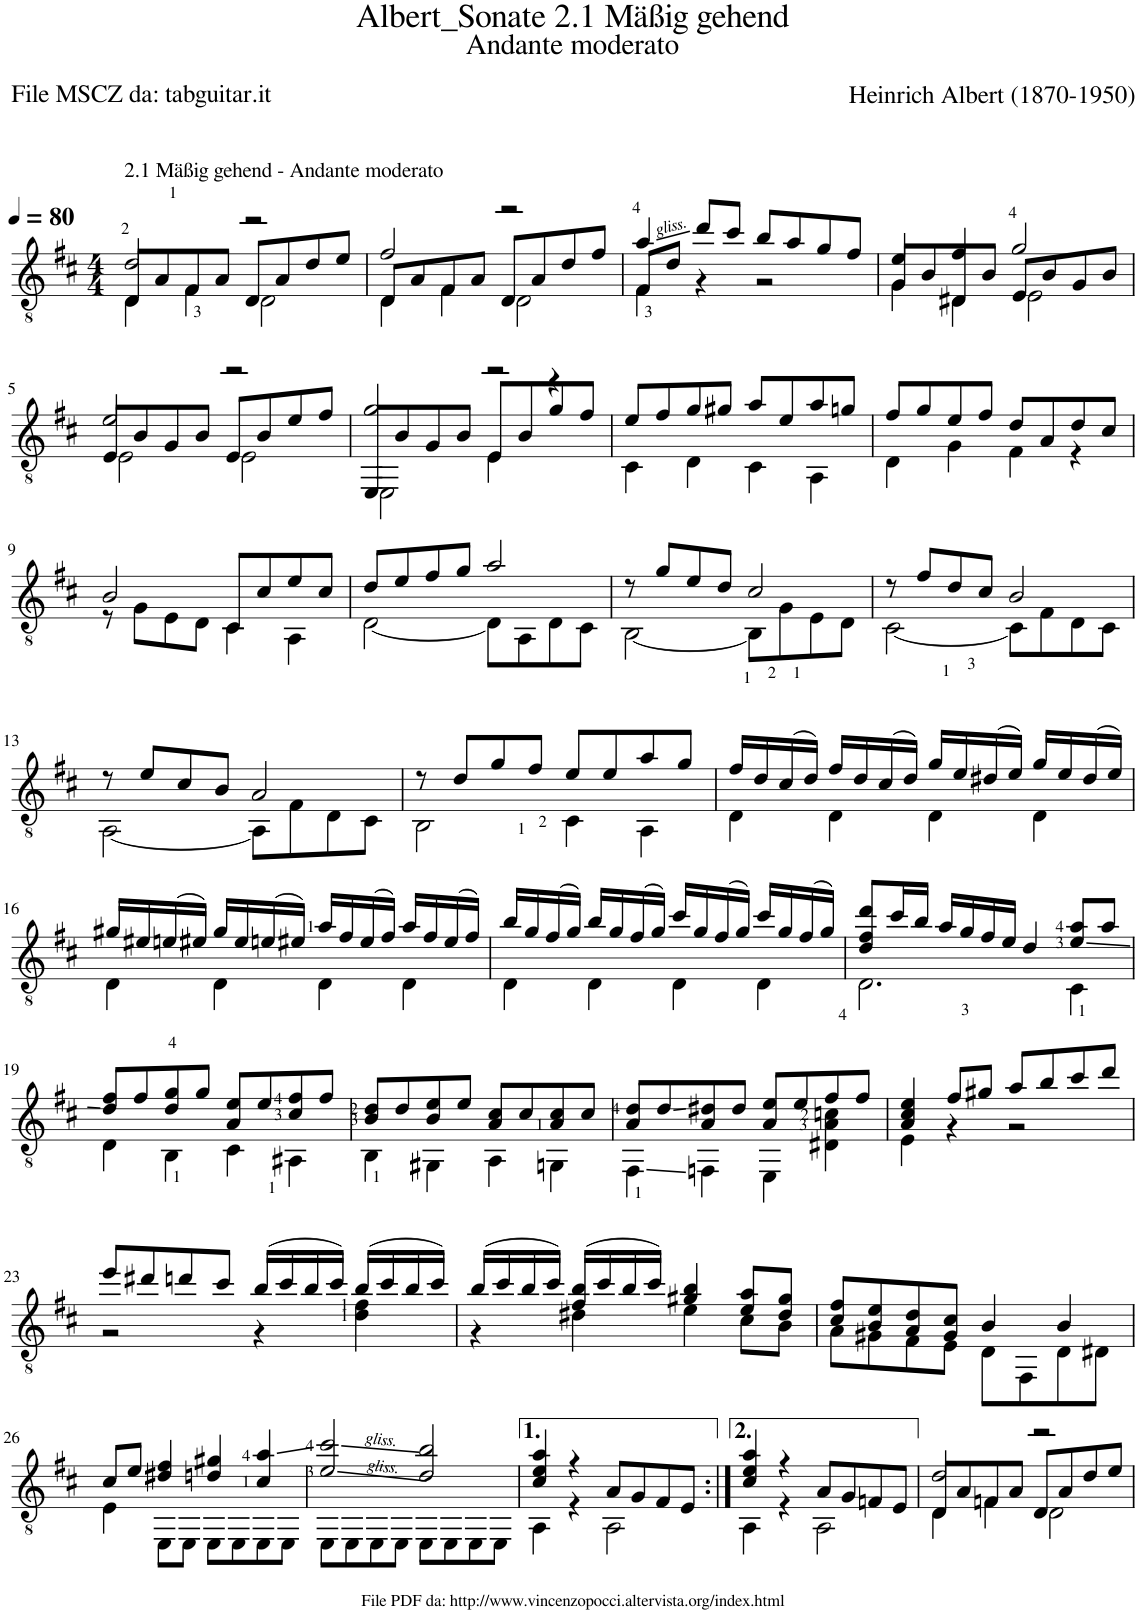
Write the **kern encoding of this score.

**kern
*part1
*staff1
*I"Guitar
*I'Guit.
*clefGv2
*k[f#c#]
*M4/4
*MM80
=1
*^
*	*^
!LO:TX:a:t=2.1 Mäßig gehend - Andante moderato	!	!
2d/	4D\	8D/L
.	.	8A/
.	4F#\	8F#/
.	.	8A/J
2r	2D\	8D/L
.	.	8A/
.	.	8d/
.	.	8e/J
=2	=2	=2
2f#/	4D\	8D/L
.	.	8A/
.	4F#\	8F#/
.	.	8A/J
2r	2D\	8D/L
.	.	8A/
.	.	8d/
.	.	8f#/J
=3	=3	=3
4a/	4F#\	8F#/L
.	.	8d/J
8dd/L	4r	2.ryy
8cc#/J	.	.
8b/L	2r	.
8a/	.	.
8g/	.	.
8f#/J	.	.
=4	=4	=4
4e/	4G\	8G/L
.	.	8B/
4f#/	4D#X\	8D#/
.	.	8B/J
2g/	2E\	8E/L
.	.	8B/
.	.	8G/
.	.	8B/J
!!LO:LB:g=z	!!	!!
=5	=5	=5
2e/	2E\	8E/L
.	.	8B/
.	.	8G/
.	.	8B/J
2r	2E\	8E/L
.	.	8B/
.	.	8e/
.	.	8f#/J
=6	=6	=6
2g/	2EE\	8EE/L
.	.	8B/
.	.	8G/
.	.	8B/J
2r	4E\	8E/L
.	.	8B/
.	4r	8g/
.	.	8f#/J
*	*v	*v
=7	=7
8e/L	4C#\
8f#/	.
8g/	4D\
8g#X/J	.
8a/L	4C#\
8e/	.
8a/	4AA\
8gn/J	.
=8	=8
8f#/L	4D\
8g/	.
8e/	4G\
8f#/J	.
8d/L	4F#\
8A/	.
8d/	4r
8c#/J	.
!!LO:LB:g=z	!!
=9	=9
2B/	8r
.	8G\L
.	8E\
.	8D\J
8C#/L	4C#\
8c#/	.
8e/	4AA\
8c#/J	.
=10	=10
8d/L	[2D\
8e/	.
8f#/	.
8g/J	.
2a/	8D\L]
.	8AA\
.	8D\
.	8C#\J
=11	=11
8r	[2BB\
8g/L	.
8e/	.
8d/J	.
2c#/	8BB\L]
.	8G\
.	8E\
.	8D\J
=12	=12
8r	[2C#\
8f#/L	.
8d/	.
8c#/J	.
2B/	8C#\L]
.	8F#\
.	8D\
.	8C#\J
!!LO:LB:g=z	!!
=13	=13
8r	[2AA\
8e/L	.
8c#/	.
8B/J	.
2A/	8AA\L]
.	8F#\
.	8D\
.	8C#\J
=14	=14
8r	2BB\
8d/L	.
8g/	.
8f#/J	.
8e/L	4C#\
8e/	.
8a/	4AA\
8g/J	.
=15	=15
16f#/LL	4D\
16d/	.
(16c#/	.
16d/JJ)	.
16f#/LL	4D\
16d/	.
(16c#/	.
16d/JJ)	.
16g/LL	4D\
16e/	.
(16d#X/	.
16e/JJ)	.
16g/LL	4D\
16e/	.
(16d#/	.
16e/JJ)	.
!!LO:LB:g=z	!!
=16	=16
16g#X/LL	4D\
16e#X/	.
(16en/	.
16e#X/JJ)	.
16g#/LL	4D\
16e#/	.
(16en/	.
16e#X/JJ)	.
16a/LL	4D\
16f#/	.
(16e#/	.
16f#/JJ)	.
16a/LL	4D\
16f#/	.
(16e#/	.
16f#/JJ)	.
=17	=17
16b/LL	4D\
16g/	.
(16f#/	.
16g/JJ)	.
16b/LL	4D\
16g/	.
(16f#/	.
16g/JJ)	.
16cc#/LL	4D\
16g/	.
(16f#/	.
16g/JJ)	.
16cc#/LL	4D\
16g/	.
(16f#/	.
16g/JJ)	.
=18	=18
8d/ 8f#/ 8dd/L	2.D\
16cc#/L	.
16b/JJ	.
16a/LL	.
16g/	.
16f#/	.
16e/JJ	.
4d/	.
8e/ 8a/L	4C#\
8a/J	.
!!LO:LB:g=z	!!
=19	=19
8d/ 8f#/L	4D\
8f#/	.
8d/ 8g/	4BB\
8g/J	.
8A/ 8e/L	4C#\
8e/	.
8c#/ 8f#/	4AA#X\
8f#/J	.
=20	=20
8B/ 8d/L	4BB\
8d/	.
8B/ 8e/	4GG#X\
8e/J	.
8A/ 8c#/L	4AA\
8c#/	.
8A/ 8c#/	4GGn\
8c#/J	.
=21	=21
8A/ 8d/L	4FF#\
8d/	.
8A/ 8d#X/	4FFn\
8d#/J	.
8A/ 8e/L	4EE\
8e/	.
8f#/	4D#X\ 4A\ 4cn\
8f#/J	.
=22	=22
4A/ 4c#/ 4e/	4E\
8f#/L	4r
8g#X/J	.
8a/L	2r
8b/	.
8cc#/	.
8dd/J	.
!!LO:LB:g=z	!!
=23	=23
8ee/L	2r
8dd#X/	.
8ddn/	.
8cc#/J	.
(16b/LL	4r
16cc#/	.
16b/	.
16cc#/JJ)	.
(16b/LL	4d\ 4f#\
16cc#/	.
16b/	.
16cc#/JJ)	.
=24	=24
(16b/LL	4r
16cc#/	.
16b/	.
16cc#/JJ)	.
(16f#/ 16b/LL	4d#X\
16cc#/	.
16b/	.
16cc#/JJ)	.
4g#X/ 4b/	4e\
8e/ 8a/L	8c#\L
8d#/ 8g#/J	8B\J
=25	=25
8c#/ 8f#/L	8A\L
8B/ 8e/	8G#X\
8A/ 8d/	8F#\
8G#/ 8c#/J	8E\J
4B/	8D\L
.	8FF#\
4B/	8D\
.	8D#X\J
!!LO:LB:g=z	!!
=26	=26
8c#/L	4E\
8e/J	.
4d#X/ 4f#/	8EE\L
.	8EE\J
4dn/ 4g#X/	8EE\L
.	8EE\
4c#/ 4a/	8EE\
.	8EE\J
=27	=27
2e/ 2cc#/	8EE\L
.	8EE\
.	8EE\
.	8EE\J
2d/ 2b/	8EE\L
.	8EE\
.	8EE\
.	8EE\J
=28	=28
4c#/ 4e/ 4a/	4AA\
4r	4r
8A/L	2AA\
8G/	.
8F#/	.
8E/J	.
=29:|!	=29:|!
4c#/ 4e/ 4a/	4AA\
4r	4r
8A/L	2AA\
8G/	.
8Fn/	.
8E/J	.
=30	=30
*	*^
2d/	4D\	8D/L
.	.	8A/
.	4Fn\	8F/
.	.	8A/J
2r	2D\	8D/L
.	.	8A/
.	.	8d/
.	.	8e/J
*v	*v	*v
=
*-
